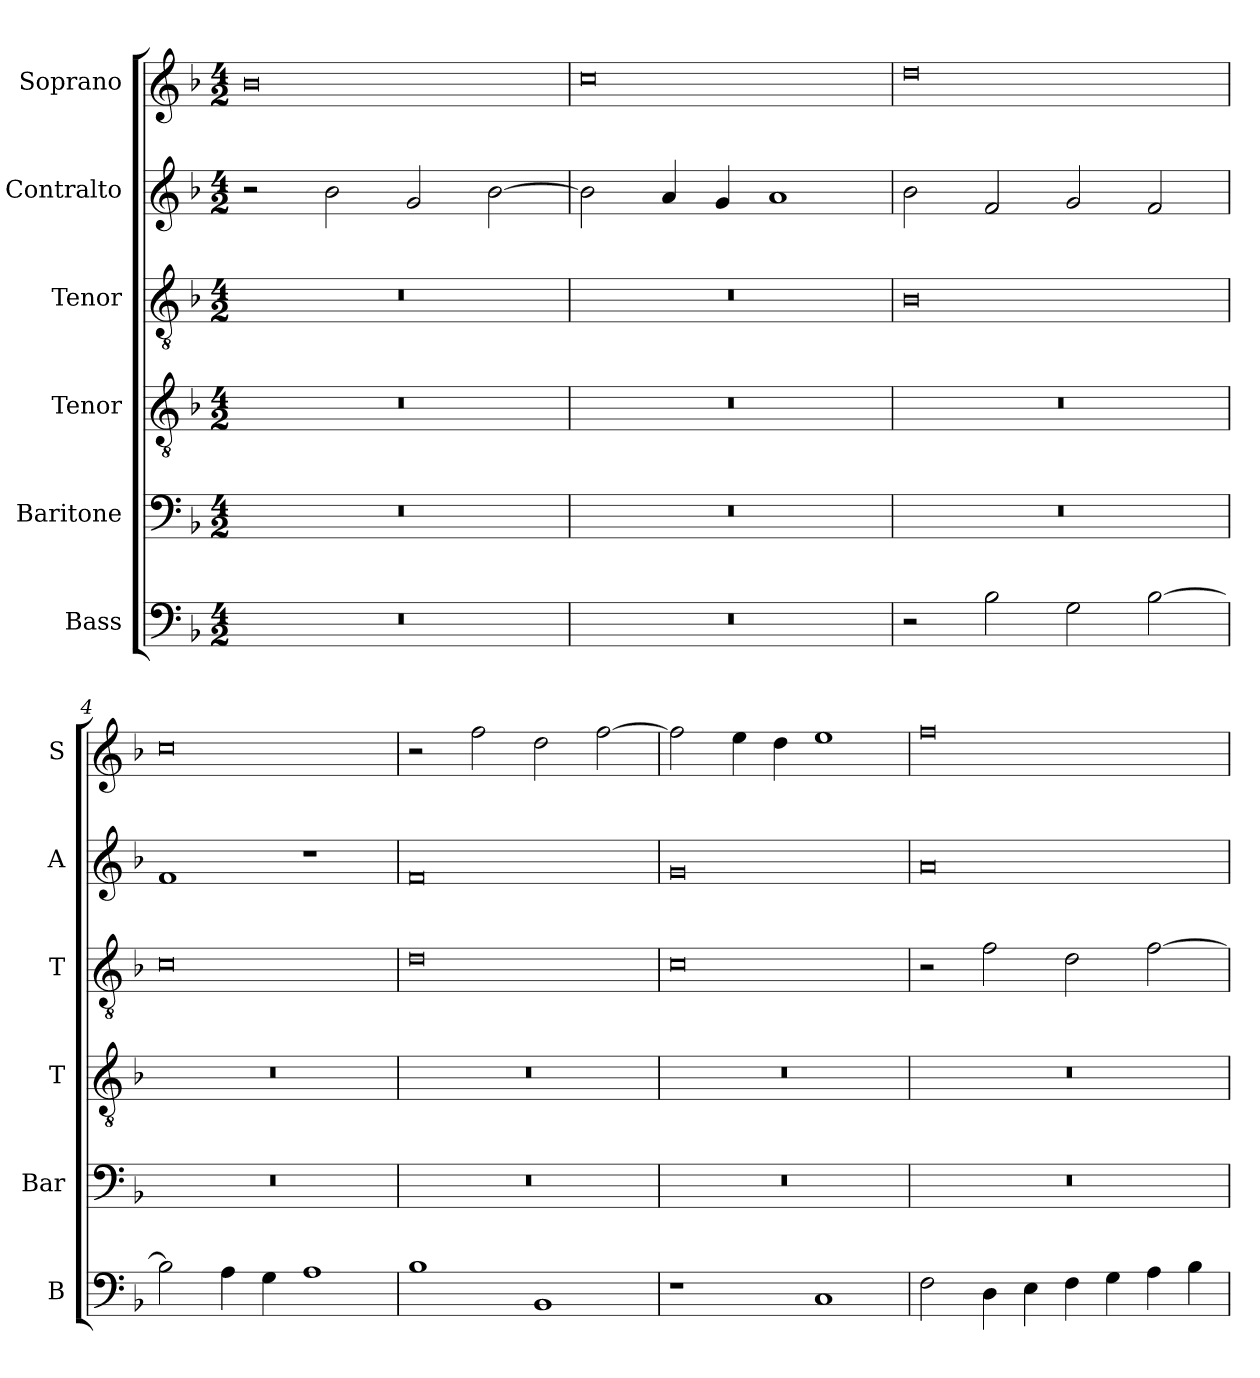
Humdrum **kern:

**kern	**kern	**kern	**kern	**kern	**kern
*part6	*part5	*part4	*part3	*part2	*part1
*staff6	*staff5	*staff4	*staff3	*staff2	*staff1
*I"Bass	*I"Baritone	*I"Tenor	*I"Tenor	*I"Contralto	*I"Soprano
*I'B	*I'Bar	*I'T	*I'T	*I'A	*I'S
*clefF4	*clefF4	*clefGv2	*clefGv2	*clefG2	*clefG2
*k[b-]	*k[b-]	*k[b-]	*k[b-]	*k[b-]	*k[b-]
*G:dor	*G:dor	*G:dor	*G:dor	*G:dor	*G:dor
*M4/2	*M4/2	*M4/2	*M4/2	*M4/2	*M4/2
=1	=1	=1	=1	=1	=1
0r	0r	0r	0r	2r	0b-
.	.	.	.	2b-	.
.	.	.	.	2g	.
.	.	.	.	[2b-	.
=2	=2	=2	=2	=2	=2
0r	0r	0r	0r	2b-]	0cc
.	.	.	.	4a	.
.	.	.	.	4g	.
.	.	.	.	1a	.
=3	=3	=3	=3	=3	=3
2r	0r	0r	0B-	2b-	0dd
2B-	.	.	.	2f	.
2G	.	.	.	2g	.
[2B-	.	.	.	2f	.
=4	=4	=4	=4	=4	=4
2B-]	0r	0r	0c	1f	0cc
4A	.	.	.	.	.
4G	.	.	.	.	.
1A	.	.	.	1r	.
=5	=5	=5	=5	=5	=5
1B-	0r	0r	0d	0f	2r
.	.	.	.	.	2ff
1BB-	.	.	.	.	2dd
.	.	.	.	.	[2ff
=6	=6	=6	=6	=6	=6
1r	0r	0r	0c	0g	2ff]
.	.	.	.	.	4ee
.	.	.	.	.	4dd
1C	.	.	.	.	1ee
=7	=7	=7	=7	=7	=7
2F	0r	0r	2r	0a	0ff
4D	.	.	2f	.	.
4E	.	.	.	.	.
4F	.	.	2d	.	.
4G	.	.	.	.	.
4A	.	.	[2f	.	.
4B-	.	.	.	.	.
=	=	=	=	=	=
*-	*-	*-	*-	*-	*-
